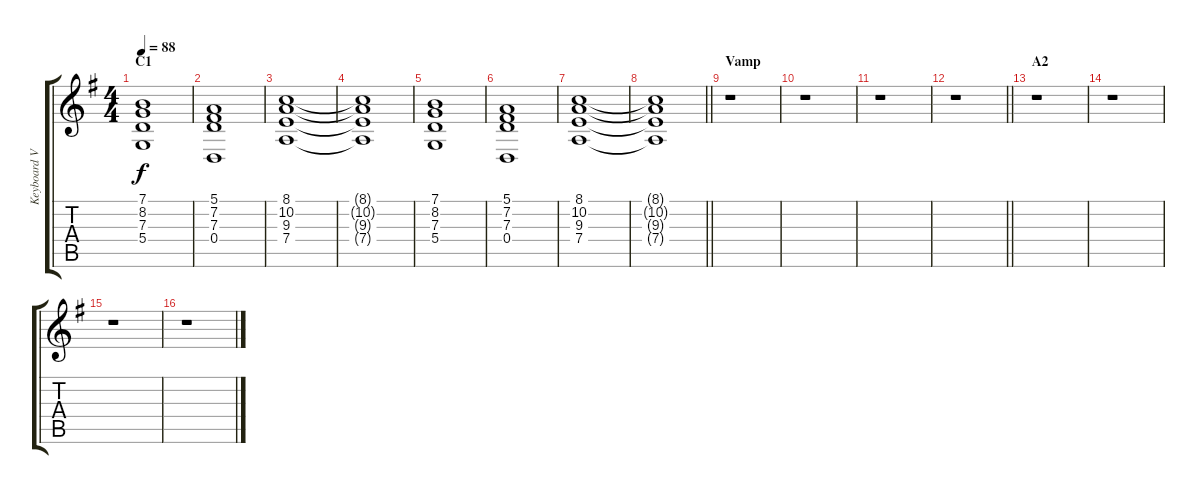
\track ("Keyboard VI" "Keyboard V") {instrument lead6voice}
\staff {score tabs}
\tuning (E4 B3 G3 D3 A2 E2) {hide}
\ts (4 4)
\section ("" "C1")
\tempo 88
\clef g2
\ks g
(7.1 8.2 7.3 5.4).1{dy f} |
(5.1 7.2 7.3 0.4).1 |
(8.1 10.2 9.3 7.4).1 |
(8.1{t} 10.2{t} 9.3{t} 7.4{t}).1 |
(7.1 8.2 7.3 5.4).1 |
(5.1 7.2 7.3 0.4).1 |
(8.1 10.2 9.3 7.4).1 |
\barLineRight lightlight
(8.1{t} 10.2{t} 9.3{t} 7.4{t}).1 |
\section ("" "Vamp")
r.1 |
r.1 |
r.1 |
\barLineRight lightlight
r.1 |
\section ("" "A2")
r.1 |
r.1 |
r.1 |
r.1
